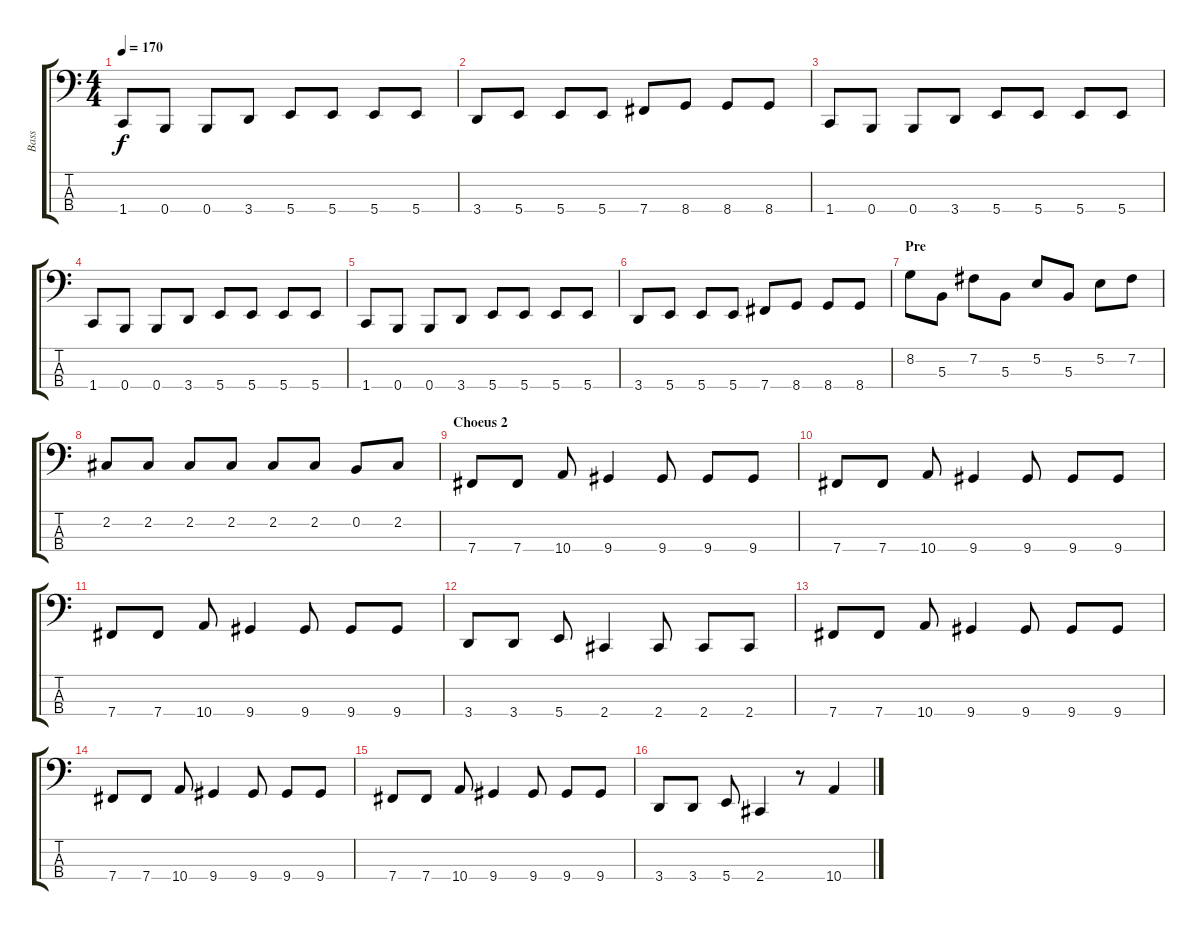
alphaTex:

\track ("Bass" "Bass") {instrument electricbasspick}
\staff {score tabs}
\tuning (E2 B1 Gb1 B0) {hide}
\ts (4 4)
\tempo 170
\clef f4
\ks c
1.4.8{dy f} 0.4.8 0.4.8 3.4.8 5.4.8 5.4.8 5.4.8 5.4.8 |
3.4.8 5.4.8 5.4.8 5.4.8 7.4.8 8.4.8 8.4.8 8.4.8 |
1.4.8 0.4.8 0.4.8 3.4.8 5.4.8 5.4.8 5.4.8 5.4.8 |
1.4.8 0.4.8 0.4.8 3.4.8 5.4.8 5.4.8 5.4.8 5.4.8 |
1.4.8 0.4.8 0.4.8 3.4.8 5.4.8 5.4.8 5.4.8 5.4.8 |
3.4.8 5.4.8 5.4.8 5.4.8 7.4.8 8.4.8 8.4.8 8.4.8 |
\section ("" "Pre")
8.2.8 5.3.8 7.2.8 5.3.8 5.2.8 5.3.8 5.2.8 7.2.8 |
2.2.8 2.2.8 2.2.8 2.2.8 2.2.8 2.2.8 0.2.8 2.2.8 |
\section ("" "Choeus 2")
7.4.8 7.4.8 10.4.8 9.4.4 9.4.8 9.4.8 9.4.8 |
7.4.8 7.4.8 10.4.8 9.4.4 9.4.8 9.4.8 9.4.8 |
7.4.8 7.4.8 10.4.8 9.4.4 9.4.8 9.4.8 9.4.8 |
3.4.8 3.4.8 5.4.8 2.4.4 2.4.8 2.4.8 2.4.8 |
7.4.8 7.4.8 10.4.8 9.4.4 9.4.8 9.4.8 9.4.8 |
7.4.8 7.4.8 10.4.8 9.4.4 9.4.8 9.4.8 9.4.8 |
7.4.8 7.4.8 10.4.8 9.4.4 9.4.8 9.4.8 9.4.8 |
3.4.8 3.4.8 5.4.8 2.4.4 r.8 10.4.4
